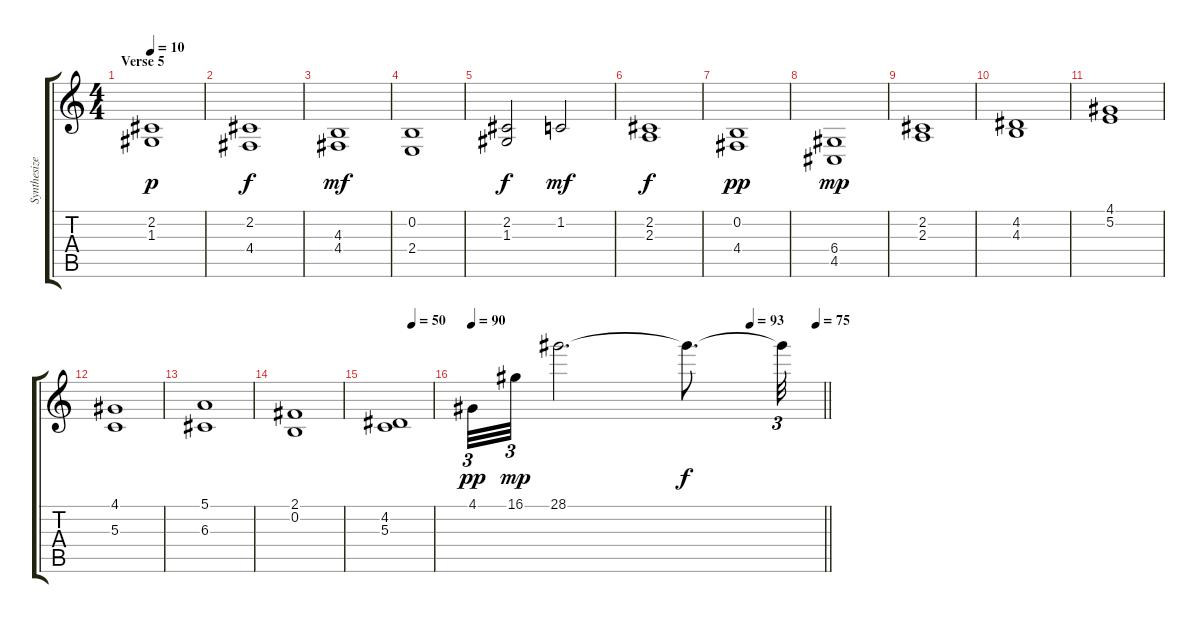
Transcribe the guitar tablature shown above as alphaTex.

\track ("Synthesizer" "Synthesize") {instrument pad5bowed}
\staff {score tabs}
\tuning (E4 B3 G3 D3 A2 E2) {hide}
\ts (4 4)
\section ("" "Verse 5")
\tempo 10
\clef g2
\ks c
(2.2 1.3).1{dy p volume 7} |
(2.2 4.4).1{dy f} |
(4.3 4.4).1{dy mf} |
(0.2 2.4).1 |
(2.2 1.3).2{dy f} 1.2.2{dy mf} |
(2.2 2.3).1{dy f} |
(0.2 4.4).1{dy pp} |
(6.4 4.5).1{dy mp} |
(2.2 2.3).1 |
(4.2 4.3).1 |
(4.1 5.2).1 |
(4.1 5.3).1 |
(5.1 6.3).1 |
(2.1 0.2).1 |
\tempo (50 0.5)
(4.2 5.3).1 |
\tempo (93 0.7916666666666666)
\tempo (75 0.9791666666666666)
\tempo 90
\barLineRight lightlight
4.1.32{tu (3 2) dy pp} 16.1.32{tu (3 2) dy mp} 28.1.2{d} 28.1{t}.8{d dy f} 28.1{t}.32{tu (3 2)}
